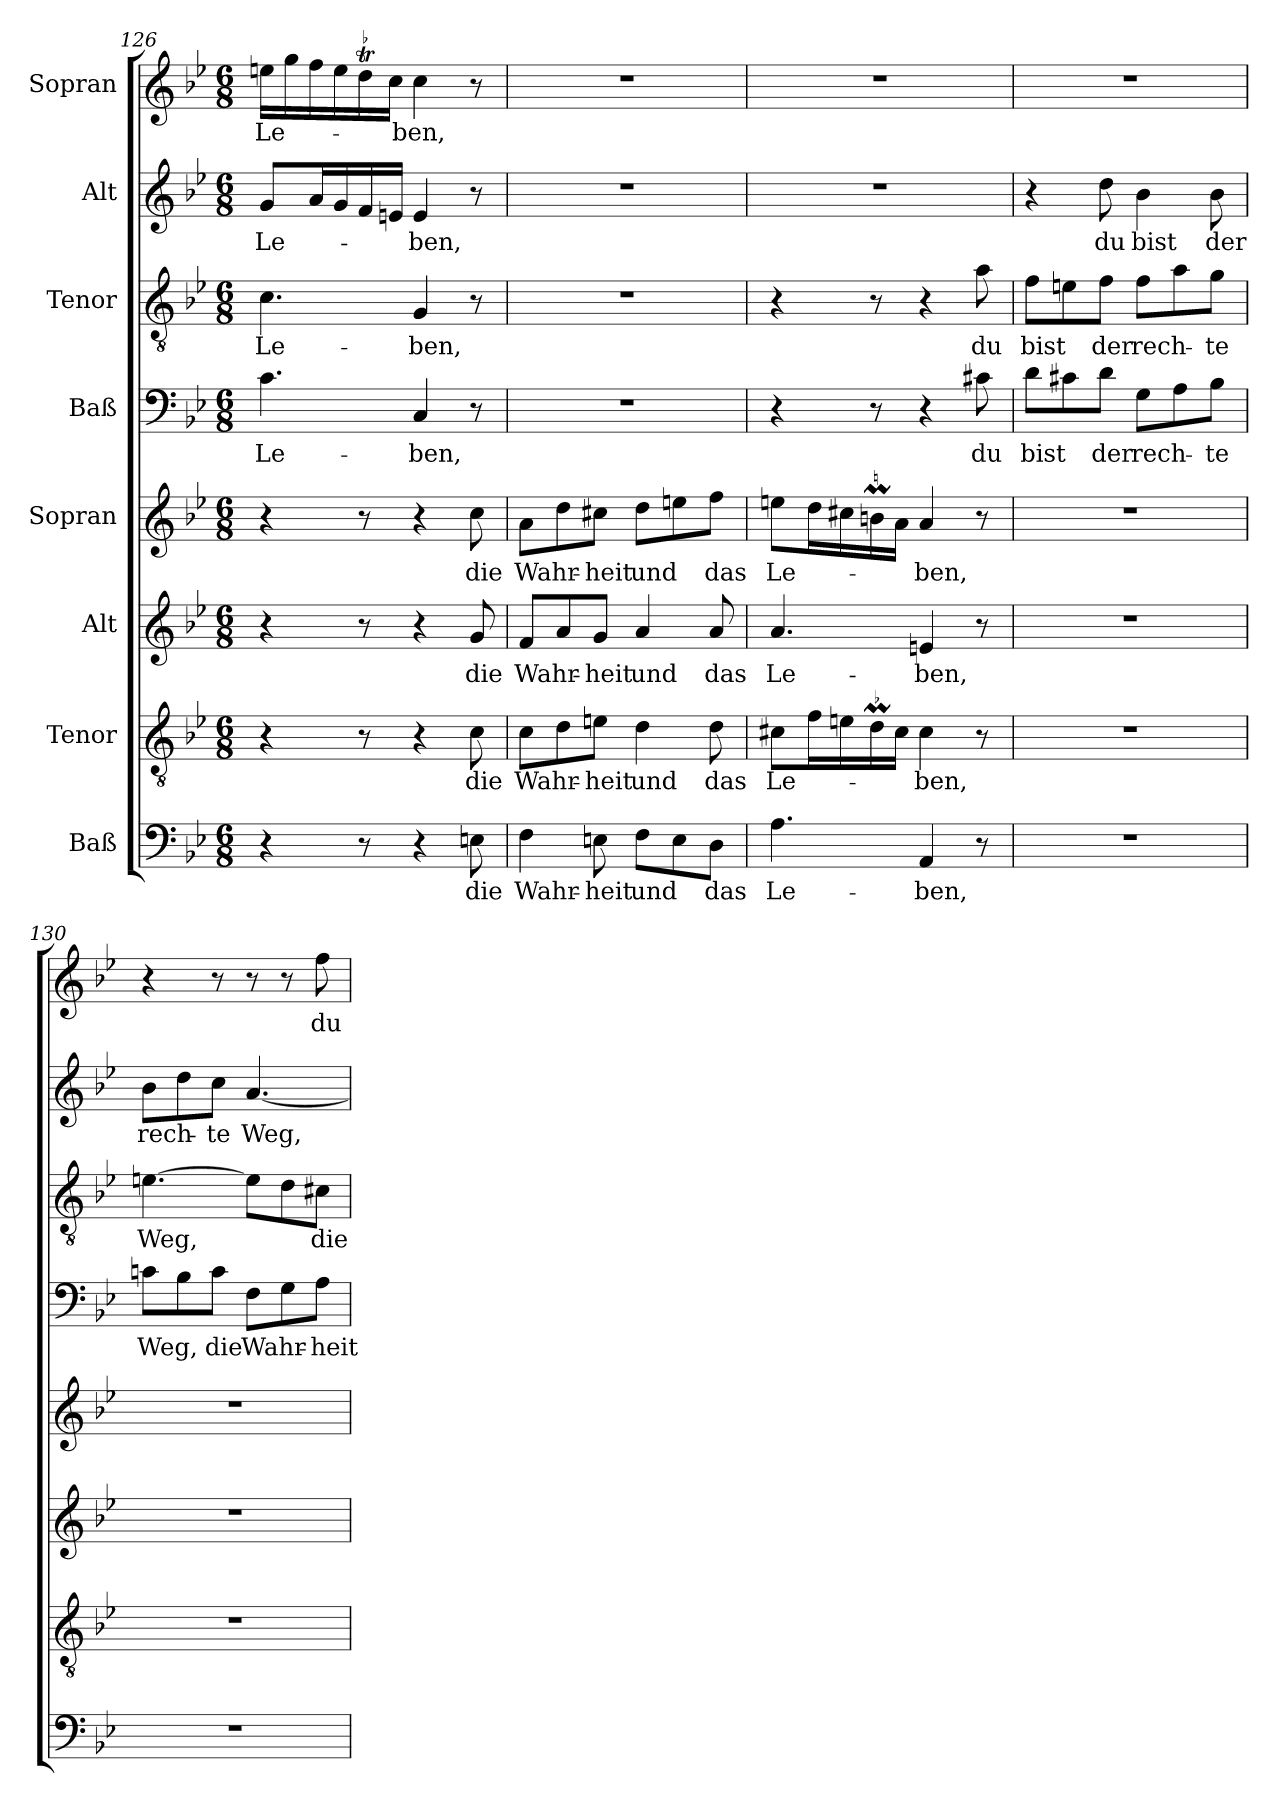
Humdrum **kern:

**kern	**text	**kern	**text	**kern	**text	**kern	**text	**kern	**text	**kern	**text	**kern	**text	**kern	**text
*part8	*part8	*part7	*part7	*part6	*part6	*part5	*part5	*part4	*part4	*part3	*part3	*part2	*part2	*part1	*part1
*staff8	*staff8	*staff7	*staff7	*staff6	*staff6	*staff5	*staff5	*staff4	*staff4	*staff3	*staff3	*staff2	*staff2	*staff1	*staff1
*I"Baß	*	*I"Tenor	*	*I"Alt	*	*I"Sopran	*	*I"Baß	*	*I"Tenor	*	*I"Alt	*	*I"Sopran	*
*clefF4	*	*clefGv2	*	*clefG2	*	*clefG2	*	*clefF4	*	*clefGv2	*	*clefG2	*	*clefG2	*
*k[b-e-]	*	*k[b-e-]	*	*k[b-e-]	*	*k[b-e-]	*	*k[b-e-]	*	*k[b-e-]	*	*k[b-e-]	*	*k[b-e-]	*
*g:	*	*g:	*	*g:	*	*g:	*	*g:	*	*g:	*	*g:	*	*g:	*
*M6/8	*	*M6/8	*	*M6/8	*	*M6/8	*	*M6/8	*	*M6/8	*	*M6/8	*	*M6/8	*
=126	=126	=126	=126	=126	=126	=126	=126	=126	=126	=126	=126	=126	=126	=126	=126
!	!	!	!	!	!	!	!	!	!LO:LY:b	!	!LO:LY:b	!	!LO:LY:b	!	!LO:LY:b
4r	.	4r	.	4r	.	4r	.	4.c\	Le-	4.c\	Le-	8g/L	Le-	16een\LL	Le-
.	.	.	.	.	.	.	.	.	.	.	.	.	.	16gg\	.
.	.	.	.	.	.	.	.	.	.	.	.	16a/L	.	16ff\	.
.	.	.	.	.	.	.	.	.	.	.	.	16g/	.	16ee\	.
8r	.	8r	.	8r	.	8r	.	.	.	.	.	16f/	.	16ddt\	.
.	.	.	.	.	.	.	.	.	.	.	.	16en/JJ	.	16cc\JJ	.
!	!	!	!	!	!	!	!	!	!LO:LY:b	!	!LO:LY:b	!	!LO:LY:b	!	!LO:LY:b
4r	.	4r	.	4r	.	4r	.	4C/	-ben,	4G/	-ben,	4e/	-ben,	4cc\	-ben,
!	!LO:LY:b	!	!LO:LY:b	!	!LO:LY:b	!	!LO:LY:b	!	!	!	!	!	!	!	!
8En\	die	8c\	die	8g/	die	8cc\	die	8r	.	8r	.	8r	.	8r	.
!!LO:PB:g=z
=127	=127	=127	=127	=127	=127	=127	=127	=127	=127	=127	=127	=127	=127	=127	=127
!	!LO:LY:b	!	!LO:LY:b	!	!LO:LY:b	!	!LO:LY:b	!	!	!	!	!	!	!	!
4F\	Wahr-	8c\L	Wahr-	8f/L	Wahr-	8a\L	Wahr-	2.r	.	2.r	.	2.r	.	2.r	.
.	.	8d\	.	8a/	.	8dd\	.	.	.	.	.	.	.	.	.
!	!LO:LY:b	!	!LO:LY:b	!	!LO:LY:b	!	!LO:LY:b	!	!	!	!	!	!	!	!
8En\	-heit	8en\J	-heit	8g/J	-heit	8cc#X\J	-heit	.	.	.	.	.	.	.	.
!	!LO:LY:b	!	!LO:LY:b	!	!LO:LY:b	!	!LO:LY:b	!	!	!	!	!	!	!	!
8F\L	und	4d\	und	4a/	und	8dd\L	und	.	.	.	.	.	.	.	.
8E\	.	.	.	.	.	8een\	.	.	.	.	.	.	.	.	.
!	!LO:LY:b	!	!LO:LY:b	!	!LO:LY:b	!	!LO:LY:b	!	!	!	!	!	!	!	!
8D\J	das	8d\	das	8a/	das	8ff\J	das	.	.	.	.	.	.	.	.
=128	=128	=128	=128	=128	=128	=128	=128	=128	=128	=128	=128	=128	=128	=128	=128
!	!LO:LY:b	!	!LO:LY:b	!	!LO:LY:b	!	!LO:LY:b	!	!	!	!	!	!	!	!
4.A\	Le-	8c#X\L	Le-	4.a/	Le-	8een\L	Le-	4r	.	4r	.	2.r	.	2.r	.
.	.	16f\L	.	.	.	16dd\L	.	.	.	.	.	.	.	.	.
.	.	16en\	.	.	.	16cc#X\	.	.	.	.	.	.	.	.	.
.	.	16dm\	.	.	.	16bnm\	.	8r	.	8r	.	.	.	.	.
.	.	16c#\JJ	.	.	.	16a\JJ	.	.	.	.	.	.	.	.	.
!	!LO:LY:b	!	!LO:LY:b	!	!LO:LY:b	!	!LO:LY:b	!	!	!	!	!	!	!	!
4AA/	-ben,	4c#\	-ben,	4en/	-ben,	4a/	-ben,	4r	.	4r	.	.	.	.	.
!	!	!	!	!	!	!	!	!	!LO:LY:b	!	!LO:LY:b	!	!	!	!
8r	.	8r	.	8r	.	8r	.	8c#X\	du	8a\	du	.	.	.	.
=129	=129	=129	=129	=129	=129	=129	=129	=129	=129	=129	=129	=129	=129	=129	=129
!	!	!	!	!	!	!	!	!	!LO:LY:b	!	!LO:LY:b	!	!	!	!
2.r	.	2.r	.	2.r	.	2.r	.	8d\L	bist	8f\L	bist	4r	.	2.r	.
.	.	.	.	.	.	.	.	8c#X\	.	8en\	.	.	.	.	.
!	!	!	!	!	!	!	!	!	!LO:LY:b	!	!LO:LY:b	!	!LO:LY:b	!	!
.	.	.	.	.	.	.	.	8d\J	der	8f\J	der	8dd\	du	.	.
!	!	!	!	!	!	!	!	!	!LO:LY:b	!	!LO:LY:b	!	!LO:LY:b	!	!
.	.	.	.	.	.	.	.	8G\L	rech-	8f\L	rech-	4b-\	bist	.	.
.	.	.	.	.	.	.	.	8A\	.	8a\	.	.	.	.	.
!	!	!	!	!	!	!	!	!	!LO:LY:b	!	!LO:LY:b	!	!LO:LY:b	!	!
.	.	.	.	.	.	.	.	8B-\J	-te	8g\J	-te	8b-\	der	.	.
=130	=130	=130	=130	=130	=130	=130	=130	=130	=130	=130	=130	=130	=130	=130	=130
!	!	!	!	!	!	!	!	!	!LO:LY:b	!	!LO:LY:b	!	!LO:LY:b	!	!
2.r	.	2.r	.	2.r	.	2.r	.	8cn\L	Weg,	[4.en\	Weg,	8b-\L	rech-	4r	.
.	.	.	.	.	.	.	.	8B-\	.	.	.	8dd\	.	.	.
!	!	!	!	!	!	!	!	!	!LO:LY:b	!	!	!	!LO:LY:b	!	!
.	.	.	.	.	.	.	.	8c\J	die	.	.	8cc\J	-te	8r	.
!	!	!	!	!	!	!	!	!	!LO:LY:b	!	!	!	!LO:LY:b	!	!
.	.	.	.	.	.	.	.	8F\L	Wahr-	8e\L]	.	[4.a/	Weg,	8r	.
.	.	.	.	.	.	.	.	8G\	.	8d\	.	.	.	8r	.
!	!	!	!	!	!	!	!	!	!LO:LY:b	!	!LO:LY:b	!	!	!	!LO:LY:b
.	.	.	.	.	.	.	.	8A\J	-heit	8c#X\J	die	.	.	8ff\	du
=	=	=	=	=	=	=	=	=	=	=	=	=	=	=	=
*-	*-	*-	*-	*-	*-	*-	*-	*-	*-	*-	*-	*-	*-	*-	*-
